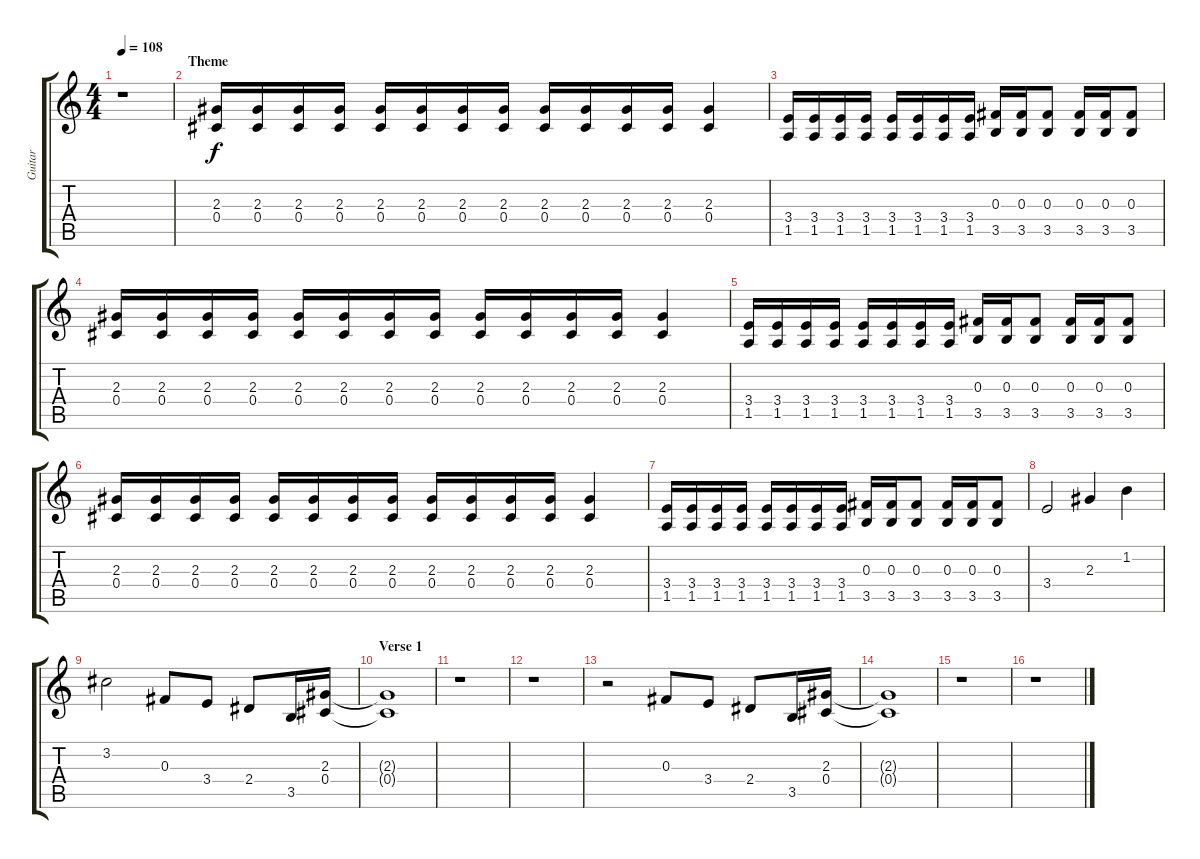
\track ("Guitar" "Guitar") {instrument distortionguitar}
\staff {score tabs}
\tuning (Eb4 Bb3 Gb3 Db3 Ab2 Eb2) {hide}
\ts (4 4)
\tempo 108
\clef g2
\ks c
r.1{dy f instrument distortionguitar} |
\section ("" "Theme")
(2.3 0.4).16 (2.3 0.4).16 (2.3 0.4).16 (2.3 0.4).16 (2.3 0.4).16 (2.3 0.4).16 (2.3 0.4).16 (2.3 0.4).16 (2.3 0.4).16 (2.3 0.4).16 (2.3 0.4).16 (2.3 0.4).16 (2.3 0.4).4 |
(3.4 1.5).16 (3.4 1.5).16 (3.4 1.5).16 (3.4 1.5).16 (3.4 1.5).16 (3.4 1.5).16 (3.4 1.5).16 (3.4 1.5).16 (0.3 3.5).16 (0.3 3.5).16 (0.3 3.5).8 (0.3 3.5).16 (0.3 3.5).16 (0.3 3.5).8 |
(2.3 0.4).16 (2.3 0.4).16 (2.3 0.4).16 (2.3 0.4).16 (2.3 0.4).16 (2.3 0.4).16 (2.3 0.4).16 (2.3 0.4).16 (2.3 0.4).16 (2.3 0.4).16 (2.3 0.4).16 (2.3 0.4).16 (2.3 0.4).4 |
(3.4 1.5).16 (3.4 1.5).16 (3.4 1.5).16 (3.4 1.5).16 (3.4 1.5).16 (3.4 1.5).16 (3.4 1.5).16 (3.4 1.5).16 (0.3 3.5).16 (0.3 3.5).16 (0.3 3.5).8 (0.3 3.5).16 (0.3 3.5).16 (0.3 3.5).8 |
(2.3 0.4).16 (2.3 0.4).16 (2.3 0.4).16 (2.3 0.4).16 (2.3 0.4).16 (2.3 0.4).16 (2.3 0.4).16 (2.3 0.4).16 (2.3 0.4).16 (2.3 0.4).16 (2.3 0.4).16 (2.3 0.4).16 (2.3 0.4).4 |
(3.4 1.5).16 (3.4 1.5).16 (3.4 1.5).16 (3.4 1.5).16 (3.4 1.5).16 (3.4 1.5).16 (3.4 1.5).16 (3.4 1.5).16 (0.3 3.5).16 (0.3 3.5).16 (0.3 3.5).8 (0.3 3.5).16 (0.3 3.5).16 (0.3 3.5).8 |
3.4.2 2.3.4 1.2.4 |
3.2.2 0.3.8 3.4.8 2.4.8 3.5.16 (2.3 0.4).16 |
\section ("" "Verse 1")
(2.3{t} 0.4{t}).1 |
r.1 |
r.1 |
r.2 0.3.8 3.4.8 2.4.8 3.5.16 (2.3 0.4).16 |
(2.3{t} 0.4{t}).1 |
r.1 |
r.1
